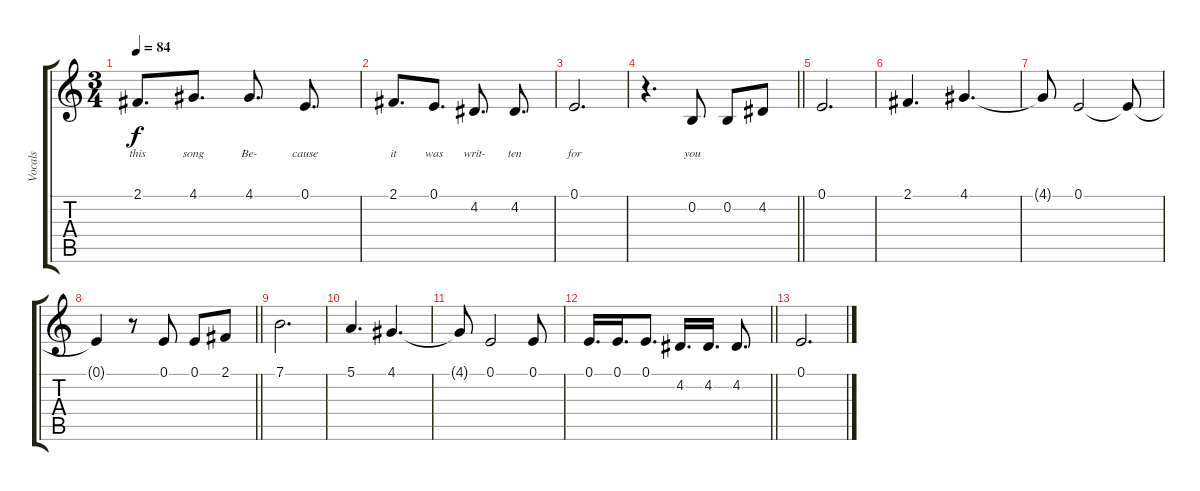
\track ("Vocals" "Vocals") {instrument flute}
\staff {score tabs}
\tuning (E4 B3 G3 D3 A2 E2) {hide}
\ts (3 4)
\tempo 84
\clef g2
\ks c
2.1.8{d lyrics (0 "this") lyrics (1 "") lyrics (2 "") lyrics (3 "") lyrics (4 "") dy f} 4.1.8{d lyrics (0 "song") lyrics (1 "") lyrics (2 "") lyrics (3 "") lyrics (4 "")} 4.1.8{d lyrics (0 "Be-") lyrics (1 "") lyrics (2 "") lyrics (3 "") lyrics (4 "")} 0.1.8{d lyrics (0 "cause") lyrics (1 "") lyrics (2 "") lyrics (3 "") lyrics (4 "")} |
2.1.8{d lyrics (0 "it") lyrics (1 "") lyrics (2 "") lyrics (3 "") lyrics (4 "")} 0.1.8{d lyrics (0 "was") lyrics (1 "") lyrics (2 "") lyrics (3 "") lyrics (4 "")} 4.2.8{d lyrics (0 "writ-") lyrics (1 "") lyrics (2 "") lyrics (3 "") lyrics (4 "")} 4.2.8{d lyrics (0 "ten") lyrics (1 "") lyrics (2 "") lyrics (3 "") lyrics (4 "")} |
0.1.2{d lyrics (0 "for") lyrics (1 "") lyrics (2 "") lyrics (3 "") lyrics (4 "")} |
\barLineRight lightlight
r.4{d} 0.2.8{lyrics (0 "you") lyrics (1 "") lyrics (2 "") lyrics (3 "") lyrics (4 "")} 0.2.8 4.2.8 |
0.1.2{d} |
2.1.4{d} 4.1.4{d} |
4.1{t}.8 0.1.2 0.1{t}.8 |
\barLineRight lightlight
0.1{t}.4 r.8 0.1.8 0.1.8 2.1.8 |
7.1.2{d} |
5.1.4{d} 4.1.4{d} |
4.1{t}.8 0.1.2 0.1.8 |
\barLineRight lightlight
0.1.16{d} 0.1.16{d} 0.1.8{d} 4.2.16{d} 4.2.16{d} 4.2.8{d} |
0.1.2{d}
